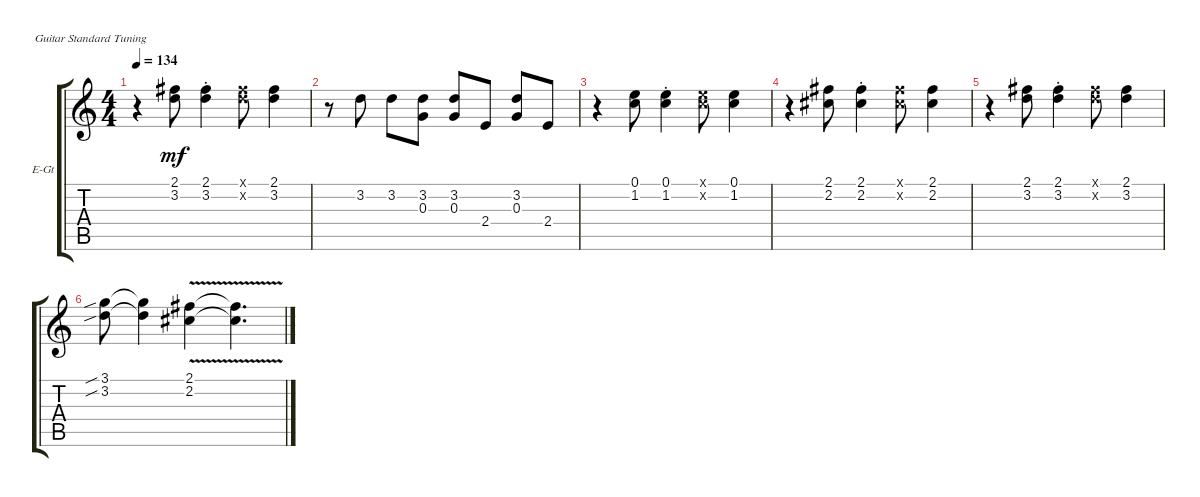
\defaultSystemsLayout 4
\bracketExtendMode groupsimilarinstruments
\firstSystemTrackNameOrientation horizontal
\otherSystemsTrackNameOrientation horizontal
\track ("Аккорды (Акустика)" "E-Gt") {instrument electricguitarclean}
\staff {score tabs}
\tuning (E4 B3 G3 D3 A2 E2)
\ts (4 4)
\tempo 134
\clef g2
\ks c
r.4{dy mf} (3.2 2.1).8 (3.2{st} 2.1{st}).4 (3.2{x} 2.1{x}).8 (3.2 2.1).4 |
r.8 3.2.8 3.2.8 (0.3 3.2).8 (0.3 3.2).8 2.4.8 (0.3 3.2).8 2.4.8 |
r.4 (1.2 0.1).8 (1.2{st} 0.1{st}).4 (1.2{x} 0.1{x}).8 (1.2 0.1).4 |
r.4 (2.2 2.1).8 (2.2{st} 2.1{st}).4 (2.2{x} 2.1{x}).8 (2.2 2.1).4 |
r.4 (3.2 2.1).8 (3.2{st} 2.1{st}).4 (3.2{x} 2.1{x}).8 (3.2 2.1).4 |
(3.2{sib} 3.1{sib}).8 (3.2{t} 3.1{t}).4 (2.2{v} 2.1{v}).4 (2.2{t} 2.1{t}).4{d}
